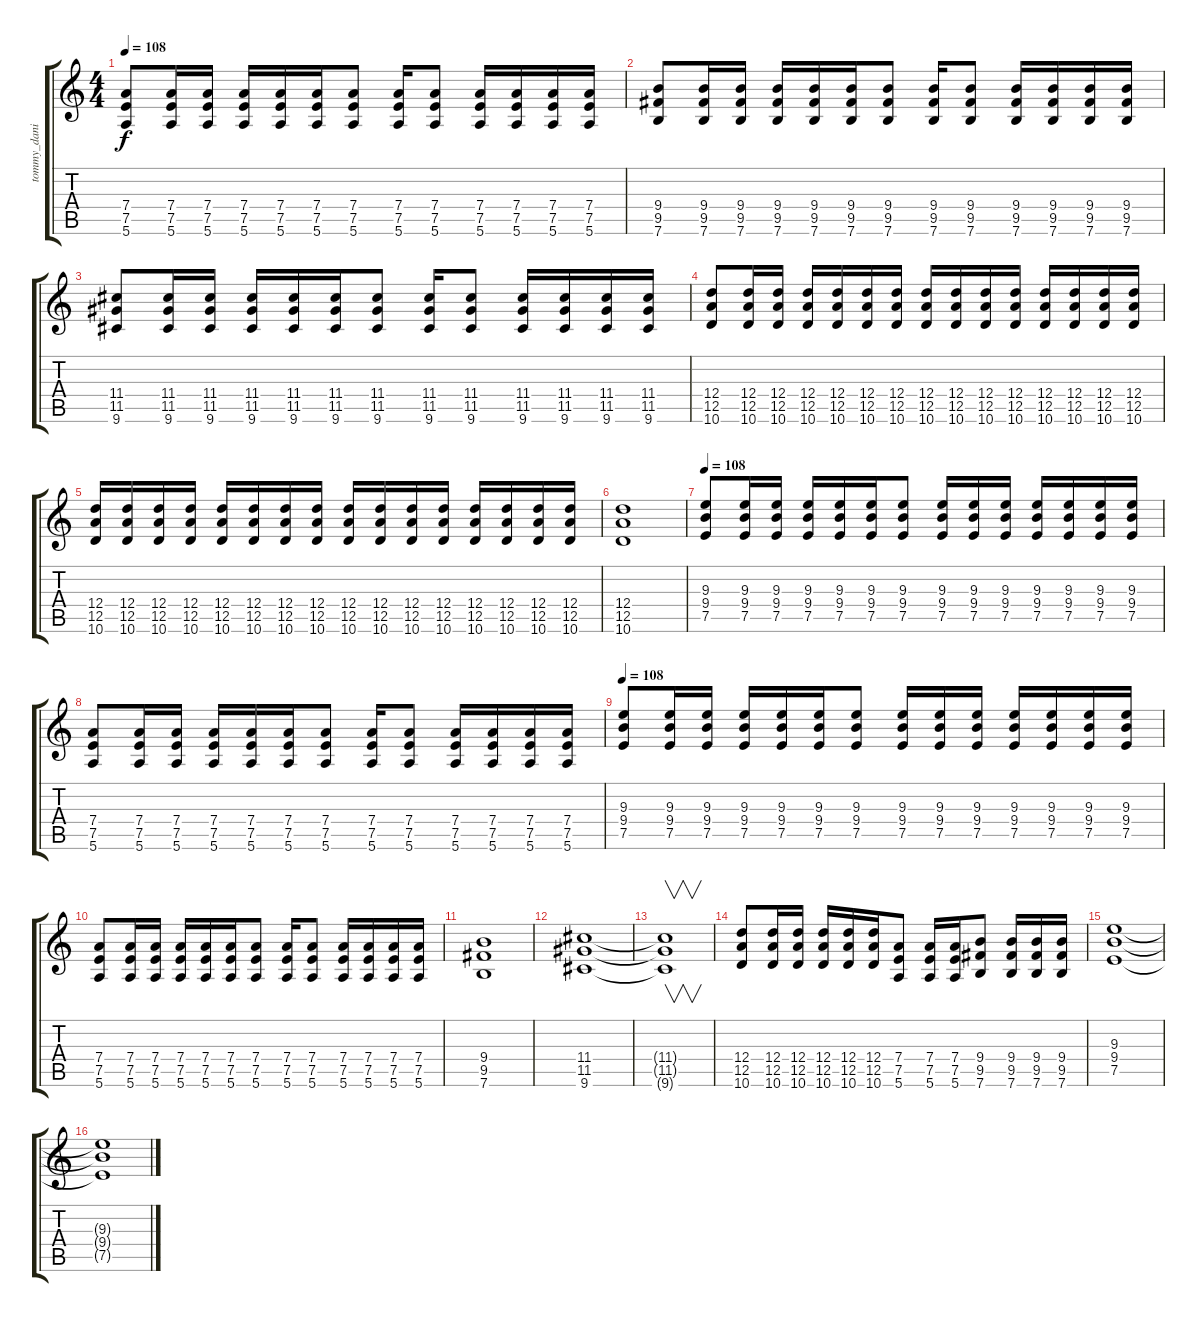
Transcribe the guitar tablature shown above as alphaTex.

\track ("tommy_dani" "tommy_dani") {instrument overdrivenguitar}
\staff {score tabs}
\tuning (E4 B3 G3 D3 A2 E2) {hide}
\ts (4 4)
\tempo 108
\clef g2
\ks c
(7.4 7.5 5.6).8{dy f} (7.4 7.5 5.6).16 (7.4 7.5 5.6).16 (7.4 7.5 5.6).16 (7.4 7.5 5.6).16 (7.4 7.5 5.6).16 (7.4 7.5 5.6).8 (7.4 7.5 5.6).16 (7.4 7.5 5.6).8 (7.4 7.5 5.6).16 (7.4 7.5 5.6).16 (7.4 7.5 5.6).16 (7.4 7.5 5.6).16 |
(9.4 9.5 7.6).8 (9.4 9.5 7.6).16 (9.4 9.5 7.6).16 (9.4 9.5 7.6).16 (9.4 9.5 7.6).16 (9.4 9.5 7.6).16 (9.4 9.5 7.6).8 (9.4 9.5 7.6).16 (9.4 9.5 7.6).8 (9.4 9.5 7.6).16 (9.4 9.5 7.6).16 (9.4 9.5 7.6).16 (9.4 9.5 7.6).16 |
(11.4 11.5 9.6).8 (11.4 11.5 9.6).16 (11.4 11.5 9.6).16 (11.4 11.5 9.6).16 (11.4 11.5 9.6).16 (11.4 11.5 9.6).16 (11.4 11.5 9.6).8 (11.4 11.5 9.6).16 (11.4 11.5 9.6).8 (11.4 11.5 9.6).16 (11.4 11.5 9.6).16 (11.4 11.5 9.6).16 (11.4 11.5 9.6).16 |
(12.4 12.5 10.6).8 (12.4 12.5 10.6).16 (12.4 12.5 10.6).16 (12.4 12.5 10.6).16 (12.4 12.5 10.6).16 (12.4 12.5 10.6).16 (12.4 12.5 10.6).16 (12.4 12.5 10.6).16 (12.4 12.5 10.6).16 (12.4 12.5 10.6).16 (12.4 12.5 10.6).16 (12.4 12.5 10.6).16 (12.4 12.5 10.6).16 (12.4 12.5 10.6).16 (12.4 12.5 10.6).16 |
(12.4 12.5 10.6).16 (12.4 12.5 10.6).16 (12.4 12.5 10.6).16 (12.4 12.5 10.6).16 (12.4 12.5 10.6).16 (12.4 12.5 10.6).16 (12.4 12.5 10.6).16 (12.4 12.5 10.6).16 (12.4 12.5 10.6).16 (12.4 12.5 10.6).16 (12.4 12.5 10.6).16 (12.4 12.5 10.6).16 (12.4 12.5 10.6).16 (12.4 12.5 10.6).16 (12.4 12.5 10.6).16 (12.4 12.5 10.6).16 |
(12.4 12.5 10.6).1 |
\tempo 108
(9.3 9.4 7.5).8 (9.3 9.4 7.5).16 (9.3 9.4 7.5).16 (9.3 9.4 7.5).16 (9.3 9.4 7.5).16 (9.3 9.4 7.5).16 (9.3 9.4 7.5).8 (9.3 9.4 7.5).16 (9.3 9.4 7.5).16 (9.3 9.4 7.5).16 (9.3 9.4 7.5).16 (9.3 9.4 7.5).16 (9.3 9.4 7.5).16 (9.3 9.4 7.5).16 |
(7.4 7.5 5.6).8 (7.4 7.5 5.6).16 (7.4 7.5 5.6).16 (7.4 7.5 5.6).16 (7.4 7.5 5.6).16 (7.4 7.5 5.6).16 (7.4 7.5 5.6).8 (7.4 7.5 5.6).16 (7.4 7.5 5.6).8 (7.4 7.5 5.6).16 (7.4 7.5 5.6).16 (7.4 7.5 5.6).16 (7.4 7.5 5.6).16 |
\tempo 108
(9.3 9.4 7.5).8 (9.3 9.4 7.5).16 (9.3 9.4 7.5).16 (9.3 9.4 7.5).16 (9.3 9.4 7.5).16 (9.3 9.4 7.5).16 (9.3 9.4 7.5).8 (9.3 9.4 7.5).16 (9.3 9.4 7.5).16 (9.3 9.4 7.5).16 (9.3 9.4 7.5).16 (9.3 9.4 7.5).16 (9.3 9.4 7.5).16 (9.3 9.4 7.5).16 |
(7.4 7.5 5.6).8 (7.4 7.5 5.6).16 (7.4 7.5 5.6).16 (7.4 7.5 5.6).16 (7.4 7.5 5.6).16 (7.4 7.5 5.6).16 (7.4 7.5 5.6).8 (7.4 7.5 5.6).16 (7.4 7.5 5.6).8 (7.4 7.5 5.6).16 (7.4 7.5 5.6).16 (7.4 7.5 5.6).16 (7.4 7.5 5.6).16 |
(9.4 9.5 7.6).1 |
(11.4 11.5 9.6).1 |
(11.4{t} 11.5{t} 9.6{t}).1{v} |
(12.4 12.5 10.6).8 (12.4 12.5 10.6).16 (12.4 12.5 10.6).16 (12.4 12.5 10.6).16 (12.4 12.5 10.6).16 (12.4 12.5 10.6).16 (7.4 7.5 5.6).8 (7.4 7.5 5.6).16 (7.4 7.5 5.6).16 (9.4 9.5 7.6).8 (9.4 9.5 7.6).16 (9.4 9.5 7.6).16 (9.4 9.5 7.6).16 |
(9.3 9.4 7.5).1 |
(9.3{t} 9.4{t} 7.5{t}).1
